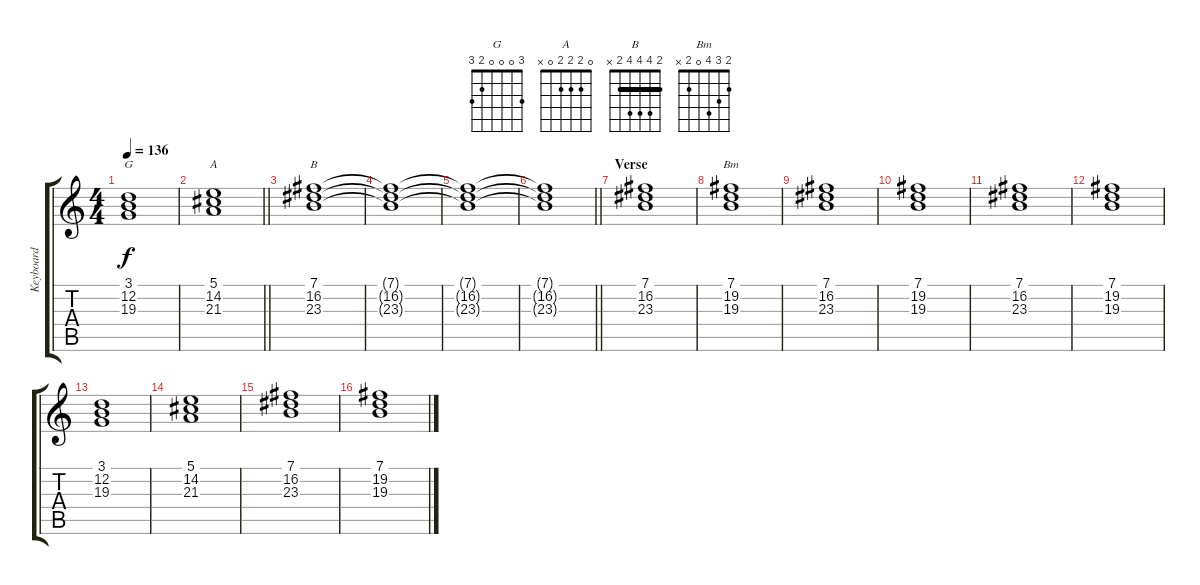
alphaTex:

\track ("Keyboard" "Keyboard") {instrument drawbarorgan}
\staff {score tabs}
\tuning (E4 B3 G3 D3 A2 E2) {hide}
\chord ("G" 3 0 0 0 2 3)
\chord ("A" 0 2 2 2 0 x)
\chord ("B" 2 4 4 4 2 x) {barre 2}
\chord ("Bm" 2 3 4 0 2 x)
\ts (4 4)
\tempo 136
\clef g2
\ks c
(3.1 12.2 19.3).1{ch "G" dy f} |
\barLineRight lightlight
(5.1 14.2 21.3).1{ch "A"} |
(7.1 16.2 23.3).1{ch "B"} |
(7.1{t} 16.2{t} 23.3{t}).1 |
(7.1{t} 16.2{t} 23.3{t}).1 |
\barLineRight lightlight
(7.1{t} 16.2{t} 23.3{t}).1 |
\section ("" "Verse")
(7.1 16.2 23.3).1 |
(7.1 19.2 19.3).1{ch "Bm"} |
(7.1 16.2 23.3).1 |
(7.1 19.2 19.3).1 |
(7.1 16.2 23.3).1 |
(7.1 19.2 19.3).1 |
(3.1 12.2 19.3).1 |
(5.1 14.2 21.3).1 |
(7.1 16.2 23.3).1 |
(7.1 19.2 19.3).1
